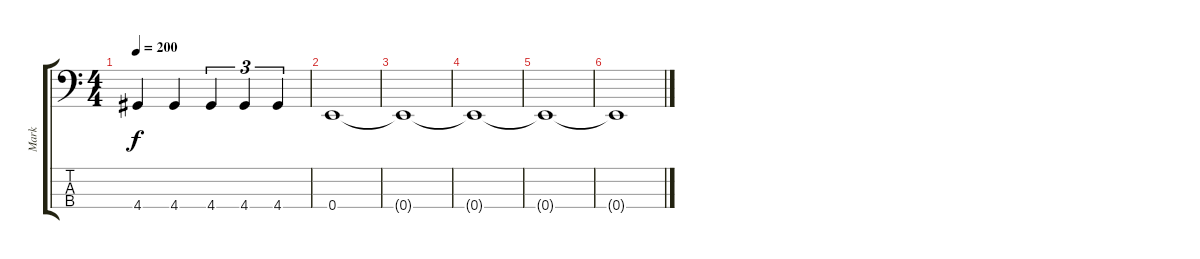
\track ("Mark" "Mark") {instrument electricbassfinger}
\staff {score tabs}
\tuning (G2 D2 A1 E1) {hide}
\ts (4 4)
\tempo 200
\clef f4
\ks c
4.4.4{dy f} 4.4.4 4.4.4{tu (3 2)} 4.4.4{tu (3 2)} 4.4.4{tu (3 2)} |
0.4.1 |
0.4{t}.1 |
0.4{t}.1 |
0.4{t}.1 |
0.4{t}.1
